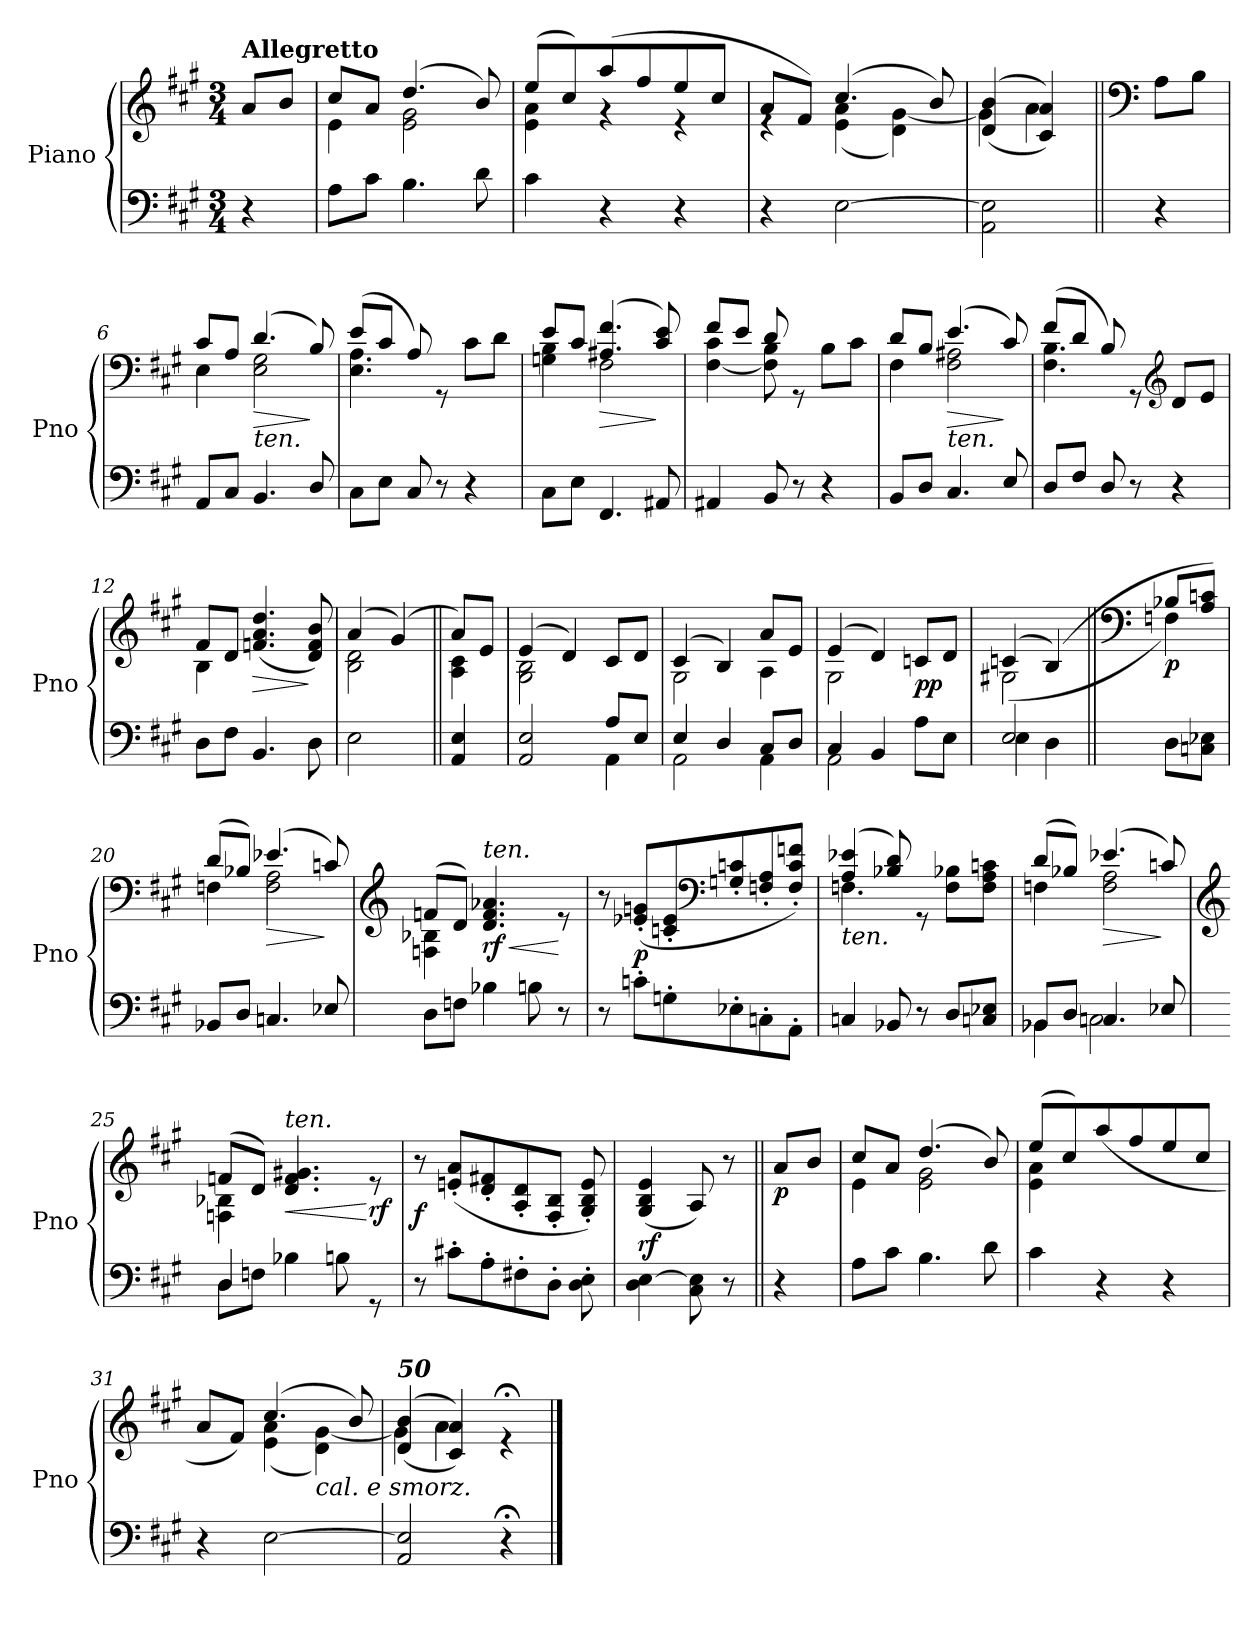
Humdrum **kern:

**kern	**kern	**dynam
*part1	*part1	*part1
*staff2	*staff1	*staff1/2
*I"Piano	*	*
*I'Pno	*	*
*clefF4	*clefG2	*
*k[f#c#g#]	*k[f#c#g#]	*
*M3/4	*M3/4	*
=	=	=
!	!LO:TX:a:B:t=Allegretto	!
!	!	!LO:DY:b
4r	8a/L	other-dynamics
.	8b/J	.
=1	=1	=1
*	*^	*
8A\L	8cc#/L	4e\	.
8c#\J	8a/J	.	.
4.B\	(4.dd/	2e\ 2g#\	.
8d\	8b/)	.	.
=2	=2	=2	=2
4c#\	(8ee/L	4e\ 4a\	.
.	8cc#/)	.	.
4r	(8aa/	4r	.
.	8ff#/	.	.
4r	8ee/	4r	.
.	8cc#/J	.	.
=3	=3	=3	=3
4r	8a/L	4re	.
.	8f#/J)	.	.
[2E\	(4.cc#/	(4e\ 4a\	.
.	.	4d\ [4g#\)	.
.	8b/)	.	.
=4	=4	=4	=4
2AA\ 2E\]	(>(4d/ 4b/	4g#\]	.
.	4c#/ 4a/))	4a\	.
*	*v	*v	*
!!LO:LB:g=z
=5||	=5||	=5||
*	*clefF4	*
*	*^	*
!	!	!	!LO:DY:b
*	*v	*v	*
4r	8A\L	other-dynamics
.	8B\J	.
=6	=6	=6
*	*^	*
8AA/L	8c#/L	4E\	.
8C#/J	8A/J	.	.
!	!LO:TX:b:i:t=ten.	!	!
!	!	!	!LO:HP:b
4.BB/	(4.d/	2E\ 2G#\	>
8D/	8B/)	.	]
=7	=7	=7	=7
8C#\L	(8e/L	4.E\ 4.A\	.
8E\J	8c#/J	.	.
8C#/	8A/)	.	.
8r	8rGG	4.ryy	.
4r	8c#\L	.	.
.	8d\J	.	.
=8	=8	=8	=8
8C#\L	8e/L	4Gn\ 4B\	.
8E\J	8c#/J	.	.
!	!	!	!LO:HP:b
4.FF#/	(4.A#X/ 4.f#/	2F#\	>
8AA#X/	8c#/ 8e/)	.	]
=9	=9	=9	=9
4AA#X/	8f#/L	[4F#\ 4c#\	.
.	8e/J	.	.
8BB/	8d/	8F#\] 8B\	.
8r	8rGG	4.ryy	.
!	!	!	!LO:DY:b
4r	8B\L	.	other-dynamics
.	8c#\J	.	.
!!LO:LB:g=z	!!
=10	=10	=10	=10
8BB/L	8d/L	4F#\	.
8D/J	8B/J	.	.
!	!LO:TX:b:i:t=ten.	!	!
!	!	!	!LO:HP:b
4.C#/	(4.e/	2F#\ 2A#X\	>
8E/	8c#/)	.	]
=11	=11	=11	=11
8D/L	(8f#/L	4.F#\ 4.B\	.
8F#/J	8d/J	.	.
8D/	8B/)	.	.
8r	8rGG	4.ryy	.
*	*clefG2	*	*
4r	8d/L	.	.
.	8e/J	.	.
=12	=12	=12	=12
8D\L	8f#/L	4B\	.
8F#\J	8d/J	.	.
!	!	!	!LO:HP:b
!	!	!	!LO:DY:n=1:b
4.BB/	(4.fn/ 4.a/ 4.dd/	2ryy	> other-dynamics
8D\	8d/ 8f/ 8b/)	.	]
=13	=13	=13	=13
2E\	(4a/	2B\ 2d\	.
.	(>4g#/)	.	.
=14||	=14||	=14||	=14||
!	!	!	!LO:DY:b
4AA/ 4E/	8a/L)	4A\ 4c#\	other-dynamics
.	8e/J	.	.
=15	=15	=15	=15
*^	*	*	*
2AA/ 2E/	2ryy	(4e/	2G#\ 2B\	.
.	.	4d/)	.	.
8A/L	4AA\	8c#/L	4ryy	.
8E/J	.	8d/J	.	.
!!LO:LB:g=z	!!
=16	=16	=16	=16	=16
4E/	2AA\	(4c#/	2G#\	.
4D/	.	4B/)	.	.
8C#/L	4AA\	8a/L	4A\	.
8D/J	.	8e/J	.	.
=17	=17	=17	=17	=17
4C#/	2AA\	(4e/	2G#\	.
4BB/	.	4d/)	.	.
!	!	!	!	!LO:DY:b
8A\L	4ryy	8cn/L	4ryy	pp
8E\J	.	8d/J	.	.
=18	=18	=18	=18	=18
2E/	4E\	(4cn/	(2G#X\	.
.	4D\	(4B/)	.	.
*v	*v	*	*	*
=19||	=19||	=19||	=19||
*	*clefF4	*	*
*^	*	*	*
!	!	!	!	!LO:DY:b
*v	*v	*	*	*
8D\L	8B-X/L	4Fn\)	p
8Cn\ 8E-X\J	8A/ 8cn/J)	.	.
=20	=20	=20	=20
8BB-X/L	(8d/L	4Fn\	.
8D/J	8B-X/J)	.	.
!	!	!	!LO:HP:b
4.Cn/	(4.e-X/	2F\ 2A\	>
8E-X/	8cn/)	.	]
=21	=21	=21	=21
*	*clefG2	*	*
8D\L	(8fn/L	4Fn\ 4B-X\	.
8Fn\J	8d/J)	.	.
!	!LO:TX:a:i:t=ten.	!	!
!	!	!	!LO:HP:b
!	!	!	!LO:DY:n=1:b
4B-X\	4.d/ 4.f/ 4.a-X/	2ryy	< rf
8Bn\	.	.	.
8r	8re	.	[
*	*v	*v	*
!!LO:PB:g=z
=22	=22	=22
8r	8r	.
!	!	!LO:DY:b
8cn'\L	(8e-X/' 8gn/'L	p
8Gn'\	8cn/' 8e-/'	.
*	*clefF4	*
8E-X'\	8Gn/' 8cn/'	.
8Cn'\	8Fn/' 8A/'	.
8AA'\J	8F/' 8c/' 8fn/'J)	.
=23	=23	=23
*	*^	*
!	!LO:TX:b:i:t=ten.	!	!
4Cn/	(4A/ 4e-X/	4.Fn\	.
8BB-X/	8B-X/ 8d/)	.	.
8r	8rGG	4.ryy	.
!	!	!	!LO:DY:b
8D/L	8F\ 8B-X\L	.	other-dynamics
8Cn/ 8E-X/J	8F\ 8A\ 8cn\J	.	.
=24	=24	=24	=24
*^	*	*	*
8BB-X/L	4BB-\	(8d/L	4Fn\	.
8D/J	.	8B-X/J)	.	.
!	!	!	!	!LO:HP:b
4.Cn/	2C\	(4.e-X/	2F\ 2A\	>
8E-X/	.	8cn/)	.	]
=25	=25	=25	=25	=25
*	*	*clefG2	*	*
4D/	8D\L	(8fn/L	4Fn\ 4B-X\	.
.	8Fn\J	8d/J)	.	.
!	!	!LO:TX:a:i:t=ten.	!	!
!	!	!	!	!LO:HP:b
4B-X\	2ryy	4.d/ 4.f/ 4.g#X/	2ryy	<
8Bn\	.	.	.	.
!	!	!	!	!LO:DY:n=1:b
8rGG	.	8re	.	[ rf
*v	*v	*	*	*
*	*v	*v	*
=26	=26	=26
!	!	!LO:DY:b
8r	8r	f
8c#X'\L	(>8en/' 8a/'L	.
8A'\	8d/' 8f#X/'	.
8F#X'\	8A/' 8d/'	.
8D'\J	8F#/' 8B/'J	.
8D\' 8E\'	8G#/' 8B/' 8e/')	.
!!LO:LB:g=z
=27	=27	=27
!	!	!LO:DY:b
4D\ [4E\	(4G#/ 4B/ 4e/	rf
8C#\ 8E\]	8A/)	.
8r	8r	.
=28||	=28||	=28||
!	!	!LO:DY:b
4r	8a/L	p
.	8b/J	.
=29	=29	=29
*	*^	*
!	!	!	!LO:DY:a=2
8A\L	8cc#/L	4e\	other-dynamics
8c#\J	8a/J	.	.
4.B\	(4.dd/	2e\ 2g#\	.
8d\	8b/)	.	.
=30	=30	=30	=30
4c#\	(8ee/L	4e\ 4a\	.
.	8cc#/)	.	.
4r	(8aa/	2ryy	.
.	8ff#/	.	.
4r	8ee/	.	.
.	8cc#/J	.	.
=31	=31	=31	=31
4r	8a/L	4ryy	.
.	8f#/J)	.	.
[2E\	(4.cc#/	(4e\ 4a\	.
!	!	!LO:TX:b:i:t=cal. e smorz.	!
.	.	4d\ [4g#\)	.
.	8b/)	.	.
=32	=32	=32	=32
!	!LO:TX:a:Bi:t=50	!	!
2AA/ 2E/]	(>(4d/ 4b/	4g#\]	.
.	4c#/ 4a/))	4a\	.
4r;<	4r;<e	4ryy	.
*	*v	*v	*
==	==	==
*-	*-	*-
